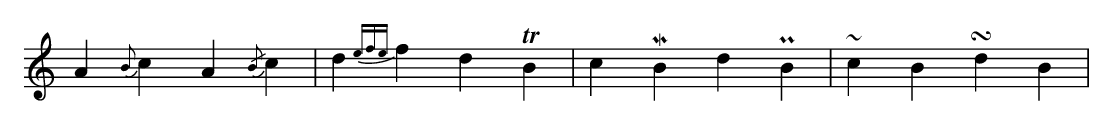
X:1
M: none
L: 1/8
K: C
A2 {B}c2 A2 {/B}c2 | d2 {efe}f2 d2 TB2 | c2 MB2 d2 PB2 | ~c2 B2 !turn!d2 B2|
